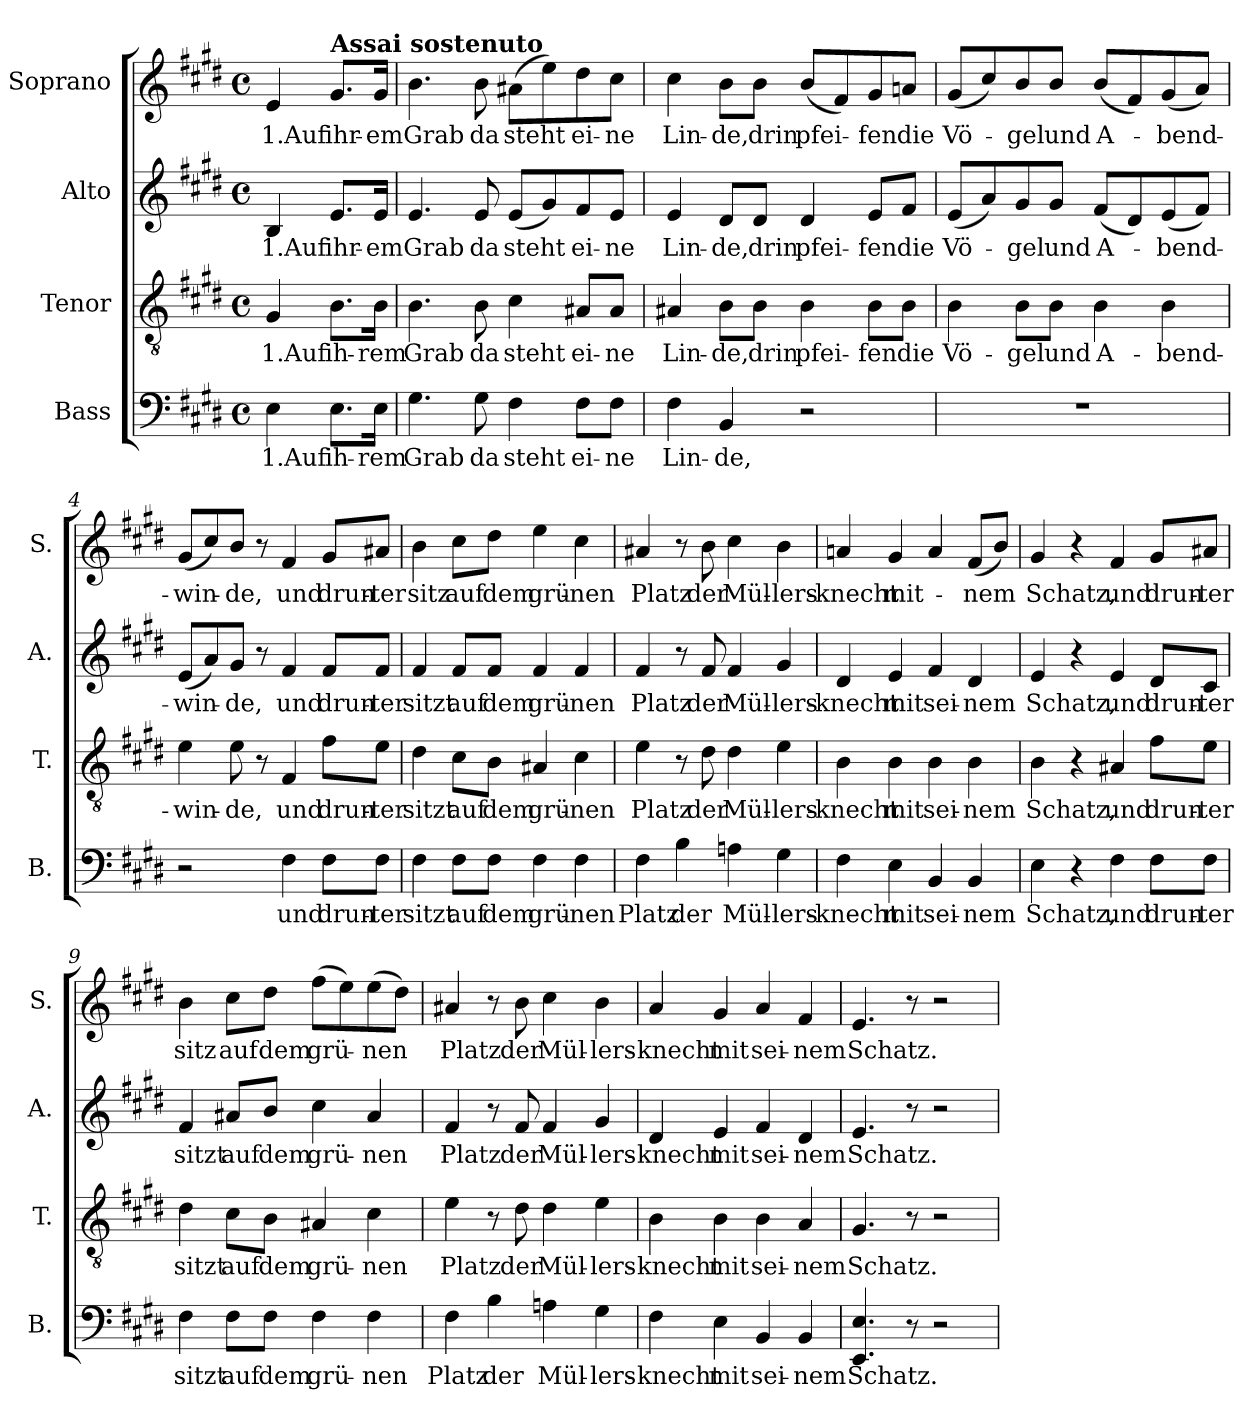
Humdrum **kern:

**kern	**text	**kern	**text	**kern	**text	**kern	**text
*part4	*part4	*part3	*part3	*part2	*part2	*part1	*part1
*staff4	*staff4	*staff3	*staff3	*staff2	*staff2	*staff1	*staff1
*I"Bass	*	*I"Tenor	*	*I"Alto	*	*I"Soprano	*
*I'B.	*	*I'T.	*	*I'A.	*	*I'S.	*
*clefF4	*	*clefGv2	*	*clefG2	*	*clefG2	*
*k[f#c#g#d#]	*	*k[f#c#g#d#]	*	*k[f#c#g#d#]	*	*k[f#c#g#d#]	*
*M4/4	*	*M4/4	*	*M4/4	*	*M4/4	*
*met(c)	*	*met(c)	*	*met(c)	*	*met(c)	*
*MM90	*	*MM90	*	*MM90	*	*MM90	*
=	=	=	=	=	=	=	=
!	!LO:LY:b	!	!LO:LY:b	!	!LO:LY:b	!	!LO:LY:b
4E\	1.Auf	4G#/	1.Auf	4B/	1.Auf	4e/	1.Auf
!	!	!	!	!	!	!LO:TX:a:B:t=Assai sostenuto	!
!	!LO:LY:b	!	!LO:LY:b	!	!LO:LY:b	!	!LO:LY:b
8.E\L	ih-	8.B\L	ih-	8.e/L	ihr-	8.g#/L	ihr-
!	!LO:LY:b	!	!LO:LY:b	!	!LO:LY:b	!	!LO:LY:b
16E\Jk	-rem	16B\Jk	-rem	16e/Jk	-em	16g#/Jk	-em
=1	=1	=1	=1	=1	=1	=1	=1
!	!LO:LY:b	!	!LO:LY:b	!	!LO:LY:b	!	!LO:LY:b
4.G#\	Grab	4.B\	Grab	4.e/	Grab	4.b\	Grab
!	!LO:LY:b	!	!LO:LY:b	!	!LO:LY:b	!	!LO:LY:b
8G#\	da	8B\	da	8e/	da	8b\	da
!	!LO:LY:b	!	!LO:LY:b	!	!LO:LY:b	!	!LO:LY:b
4F#\	steht	4c#\	steht	(8e/L	steht	(8a#X\L	steht
.	.	.	.	8g#/)	.	8ee\)	.
!	!LO:LY:b	!	!LO:LY:b	!	!LO:LY:b	!	!LO:LY:b
8F#\L	ei-	8A#X/L	ei-	8f#/	ei-	8dd#\	ei-
!	!LO:LY:b	!	!LO:LY:b	!	!LO:LY:b	!	!LO:LY:b
8F#\J	-ne	8A#/J	-ne	8e/J	-ne	8cc#\J	-ne
=2	=2	=2	=2	=2	=2	=2	=2
!	!LO:LY:b	!	!LO:LY:b	!	!LO:LY:b	!	!LO:LY:b
4F#\	Lin-	4A#X/	Lin-	4e/	Lin-	4cc#\	Lin-
!	!LO:LY:b	!	!LO:LY:b	!	!LO:LY:b	!	!LO:LY:b
4BB/	-de,	8B\L	-de,	8d#/L	-de,	8b\L	-de,
!	!	!	!LO:LY:b	!	!LO:LY:b	!	!LO:LY:b
.	.	8B\J	drin	8d#/J	drin	8b\J	drin
!	!	!	!LO:LY:b	!	!LO:LY:b	!	!LO:LY:b
2r	.	4B\	pfei-	4d#/	pfei-	(8b/L	pfei-
.	.	.	.	.	.	8f#/)	.
!	!	!	!LO:LY:b	!	!LO:LY:b	!	!LO:LY:b
.	.	8B\L	-fen	8e/L	-fen	8g#/	-fen
!	!	!	!LO:LY:b	!	!LO:LY:b	!	!LO:LY:b
.	.	8B\J	die	8f#/J	die	8an/J	die
!!LO:LB:g=z
=3	=3	=3	=3	=3	=3	=3	=3
!	!	!	!LO:LY:b	!	!LO:LY:b	!	!LO:LY:b
1r	.	4B\	Vö-	(8e/L	Vö-	(8g#/L	Vö-
.	.	.	.	8a/)	.	8cc#/)	.
!	!	!	!LO:LY:b	!	!LO:LY:b	!	!LO:LY:b
.	.	8B\L	-gel	8g#/	-gel	8b/	-gel
!	!	!	!LO:LY:b	!	!LO:LY:b	!	!LO:LY:b
.	.	8B\J	und	8g#/J	und	8b/J	und
!	!	!	!LO:LY:b	!	!LO:LY:b	!	!LO:LY:b
.	.	4B\	A-	(8f#/L	A-	(8b/L	A-
.	.	.	.	8d#/)	.	8f#/)	.
!	!	!	!LO:LY:b	!	!LO:LY:b	!	!LO:LY:b
.	.	4B\	-bend-	(8e/	-bend-	(8g#/	-bend-
.	.	.	.	8f#/J)	.	8a/J)	.
=4	=4	=4	=4	=4	=4	=4	=4
!	!	!	!LO:LY:b	!	!LO:LY:b	!	!LO:LY:b
2r	.	4e\	-win-	(8e/L	-win-	(8g#/L	-win-
.	.	.	.	8a/)	.	8cc#/)	.
!	!	!	!LO:LY:b	!	!LO:LY:b	!	!LO:LY:b
.	.	8e\	-de,	8g#/J	-de,	8b/J	-de,
.	.	8r	.	8r	.	8r	.
!	!LO:LY:b	!	!LO:LY:b	!	!LO:LY:b	!	!LO:LY:b
4F#\	und	4F#/	und	4f#/	und	4f#/	und
!	!LO:LY:b	!	!LO:LY:b	!	!LO:LY:b	!	!LO:LY:b
8F#\L	drun-	8f#\L	drun-	8f#/L	drun-	8g#/L	drun-
!	!LO:LY:b	!	!LO:LY:b	!	!LO:LY:b	!	!LO:LY:b
8F#\J	-ter	8e\J	-ter	8f#/J	-ter	8a#X/J	-ter
=5	=5	=5	=5	=5	=5	=5	=5
!	!LO:LY:b	!	!LO:LY:b	!	!LO:LY:b	!	!LO:LY:b
4F#\	sitzt	4d#\	sitzt	4f#/	sitzt	4b\	sitz
!	!LO:LY:b	!	!LO:LY:b	!	!LO:LY:b	!	!LO:LY:b
8F#\L	auf	8c#\L	auf	8f#/L	auf	8cc#\L	auf
!	!LO:LY:b	!	!LO:LY:b	!	!LO:LY:b	!	!LO:LY:b
8F#\J	dem	8B\J	dem	8f#/J	dem	8dd#\J	dem
!	!LO:LY:b	!	!LO:LY:b	!	!LO:LY:b	!	!LO:LY:b
4F#\	grü-	4A#X/	grü-	4f#/	grü-	4ee\	grü-
!	!LO:LY:b	!	!LO:LY:b	!	!LO:LY:b	!	!LO:LY:b
4F#\	-nen	4c#\	-nen	4f#/	-nen	4cc#\	-nen
!!LO:PB:g=z
=6	=6	=6	=6	=6	=6	=6	=6
!	!LO:LY:b	!	!LO:LY:b	!	!LO:LY:b	!	!LO:LY:b
4F#\	Platz	4e\	Platz	4f#/	Platz	4a#X/	Platz
!	!LO:LY:b	!	!	!	!	!	!
4B\	der	8r	.	8r	.	8r	.
!	!	!	!LO:LY:b	!	!LO:LY:b	!	!LO:LY:b
.	.	8d#\	der	8f#/	der	8b\	der
!	!LO:LY:b	!	!LO:LY:b	!	!LO:LY:b	!	!LO:LY:b
4An\	Mül-	4d#\	Mül-	4f#/	Mül-	4cc#\	Mül-
!	!LO:LY:b	!	!LO:LY:b	!	!LO:LY:b	!	!LO:LY:b
4G#\	-lers-	4e\	-lers-	4g#/	-lers-	4b\	-lers-
=7	=7	=7	=7	=7	=7	=7	=7
!	!LO:LY:b	!	!LO:LY:b	!	!LO:LY:b	!	!LO:LY:b
4F#\	-knecht	4B\	-knecht	4d#/	-knecht	4an/	-knecht
!	!LO:LY:b	!	!LO:LY:b	!	!LO:LY:b	!	!LO:LY:b
4E\	mit	4B\	mit	4e/	mit	4g#/	mit-
!	!LO:LY:b	!	!LO:LY:b	!	!LO:LY:b	!	!
4BB/	sei-	4B\	sei-	4f#/	sei-	4a/	.
!	!LO:LY:b	!	!LO:LY:b	!	!LO:LY:b	!	!LO:LY:b
4BB/	-nem	4B\	-nem	4d#/	-nem	(8f#/L	-nem
.	.	.	.	.	.	8b/J)	.
=8	=8	=8	=8	=8	=8	=8	=8
!	!LO:LY:b	!	!LO:LY:b	!	!LO:LY:b	!	!LO:LY:b
4E\	Schatz,	4B\	Schatz,	4e/	Schatz,	4g#/	Schatz,
4r	.	4r	.	4r	.	4r	.
!	!LO:LY:b	!	!LO:LY:b	!	!LO:LY:b	!	!LO:LY:b
4F#\	und	4A#X/	und	4e/	und	4f#/	und
!	!LO:LY:b	!	!LO:LY:b	!	!LO:LY:b	!	!LO:LY:b
8F#\L	drun-	8f#\L	drun-	8d#/L	drun-	8g#/L	drun-
!	!LO:LY:b	!	!LO:LY:b	!	!LO:LY:b	!	!LO:LY:b
8F#\J	-ter	8e\J	-ter	8c#/J	-ter	8a#X/J	-ter
!!LO:LB:g=z
=9	=9	=9	=9	=9	=9	=9	=9
!	!LO:LY:b	!	!LO:LY:b	!	!LO:LY:b	!	!LO:LY:b
4F#\	sitzt	4d#\	sitzt	4f#/	sitzt	4b\	sitz
!	!LO:LY:b	!	!LO:LY:b	!	!LO:LY:b	!	!LO:LY:b
8F#\L	auf	8c#\L	auf	8a#X/L	auf	8cc#\L	auf
!	!LO:LY:b	!	!LO:LY:b	!	!LO:LY:b	!	!LO:LY:b
8F#\J	dem	8B\J	dem	8b/J	dem	8dd#\J	dem
!	!LO:LY:b	!	!LO:LY:b	!	!LO:LY:b	!	!LO:LY:b
4F#\	grü-	4A#X/	grü-	4cc#\	grü-	(8ff#\L	grü-
.	.	.	.	.	.	8ee\)	.
!	!LO:LY:b	!	!LO:LY:b	!	!LO:LY:b	!	!LO:LY:b
4F#\	-nen	4c#\	-nen	4a#/	-nen	(8ee\	-nen
.	.	.	.	.	.	8dd#\J)	.
=10	=10	=10	=10	=10	=10	=10	=10
!	!LO:LY:b	!	!LO:LY:b	!	!LO:LY:b	!	!LO:LY:b
4F#\	Platz	4e\	Platz	4f#/	Platz	4a#X/	Platz
!	!LO:LY:b	!	!	!	!	!	!
4B\	der	8r	.	8r	.	8r	.
!	!	!	!LO:LY:b	!	!LO:LY:b	!	!LO:LY:b
.	.	8d#\	der	8f#/	der	8b\	der
!	!LO:LY:b	!	!LO:LY:b	!	!LO:LY:b	!	!LO:LY:b
4An\	Mül-	4d#\	Mül-	4f#/	Mül-	4cc#\	Mül-
!	!LO:LY:b	!	!LO:LY:b	!	!LO:LY:b	!	!LO:LY:b
4G#\	-lers-	4e\	-lers-	4g#/	-lers-	4b\	-lers-
=11	=11	=11	=11	=11	=11	=11	=11
!	!LO:LY:b	!	!LO:LY:b	!	!LO:LY:b	!	!LO:LY:b
4F#\	-knecht	4B\	-knecht	4d#/	-knecht	4a/	-knecht
!	!LO:LY:b	!	!LO:LY:b	!	!LO:LY:b	!	!LO:LY:b
4E\	mit	4B\	mit	4e/	mit	4g#/	mit
!	!LO:LY:b	!	!LO:LY:b	!	!LO:LY:b	!	!LO:LY:b
4BB/	sei-	4B\	sei-	4f#/	sei-	4a/	sei-
!	!LO:LY:b	!	!LO:LY:b	!	!LO:LY:b	!	!LO:LY:b
4BB/	-nem	4A/	-nem	4d#/	-nem	4f#/	-nem
=12	=12	=12	=12	=12	=12	=12	=12
!	!LO:LY:b	!	!LO:LY:b	!	!LO:LY:b	!	!LO:LY:b
4.EE/ 4.E/	Schatz.	4.G#/	Schatz.	4.e/	Schatz.	4.e/	Schatz.
8r	.	8r	.	8r	.	8r	.
2r	.	2r	.	2r	.	2r	.
=	=	=	=	=	=	=	=
*-	*-	*-	*-	*-	*-	*-	*-
